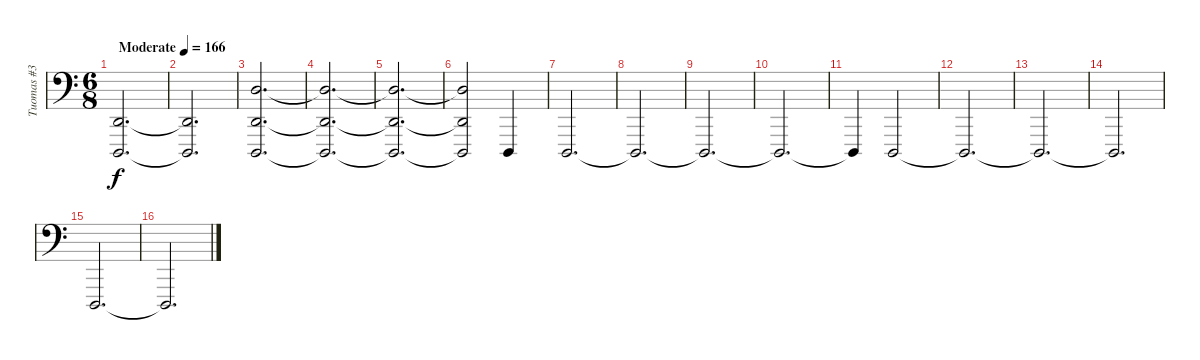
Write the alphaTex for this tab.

\track ("Tuomas #3" "Tuomas #3") {instrument stringensemble1}
\staff {score}
\tuning (G2 D2 A1 E1 B0) {hide}
\ts (6 8)
\section ("" "")
\tempo (166 "Moderate")
\clef f4
\ks c
(5.3 3.5).2{d dy f volume 16 balance 8 instrument acousticgrandpiano} |
(5.3{t} 3.5{t}).2{d} |
(7.1 5.3 3.5).2{d} |
(7.1{t} 5.3{t} 3.5{t}).2{d} |
(7.1{t} 5.3{t} 3.5{t}).2{d} |
(7.1{t} 5.3{t} 3.5{t}).2 3.5.4 |
3.5.2{d} |
3.5{t}.2{d} |
3.5{t}.2{d} |
3.5{t}.2{d} |
3.5{t}.4 3.5.2 |
3.5{t}.2{d} |
3.5{t}.2{d} |
3.5{t}.2{d} |
3.5.2{d} |
3.5{t}.2{d}
